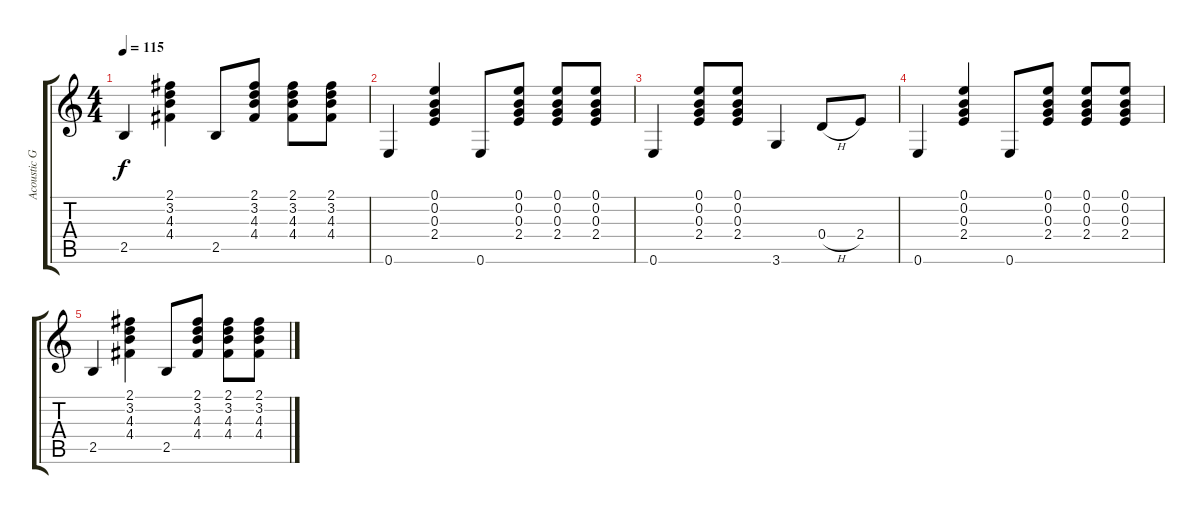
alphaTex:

\track ("Acoustic Guitar" "Acoustic G") {instrument acousticguitarsteel}
\staff {score tabs}
\tuning (E4 B3 G3 D3 A2 E2) {hide}
\ts (4 4)
\tempo 115
\clef g2
\ks c
2.5.4{dy f} (2.1 3.2 4.3 4.4).4 2.5.8 (2.1 3.2 4.3 4.4).8 (2.1 3.2 4.3 4.4).8 (2.1 3.2 4.3 4.4).8 |
0.6.4 (0.1 0.2 0.3 2.4).4 0.6.8 (0.1 0.2 0.3 2.4).8 (0.1 0.2 0.3 2.4).8 (0.1 0.2 0.3 2.4).8 |
0.6.4 (0.1 0.2 0.3 2.4).8 (0.1 0.2 0.3 2.4).8 3.6.4 0.4{h}.8 2.4.8 |
0.6.4 (0.1 0.2 0.3 2.4).4 0.6.8 (0.1 0.2 0.3 2.4).8 (0.1 0.2 0.3 2.4).8 (0.1 0.2 0.3 2.4).8 |
2.5.4 (2.1 3.2 4.3 4.4).4 2.5.8 (2.1 3.2 4.3 4.4).8 (2.1 3.2 4.3 4.4).8 (2.1 3.2 4.3 4.4).8
